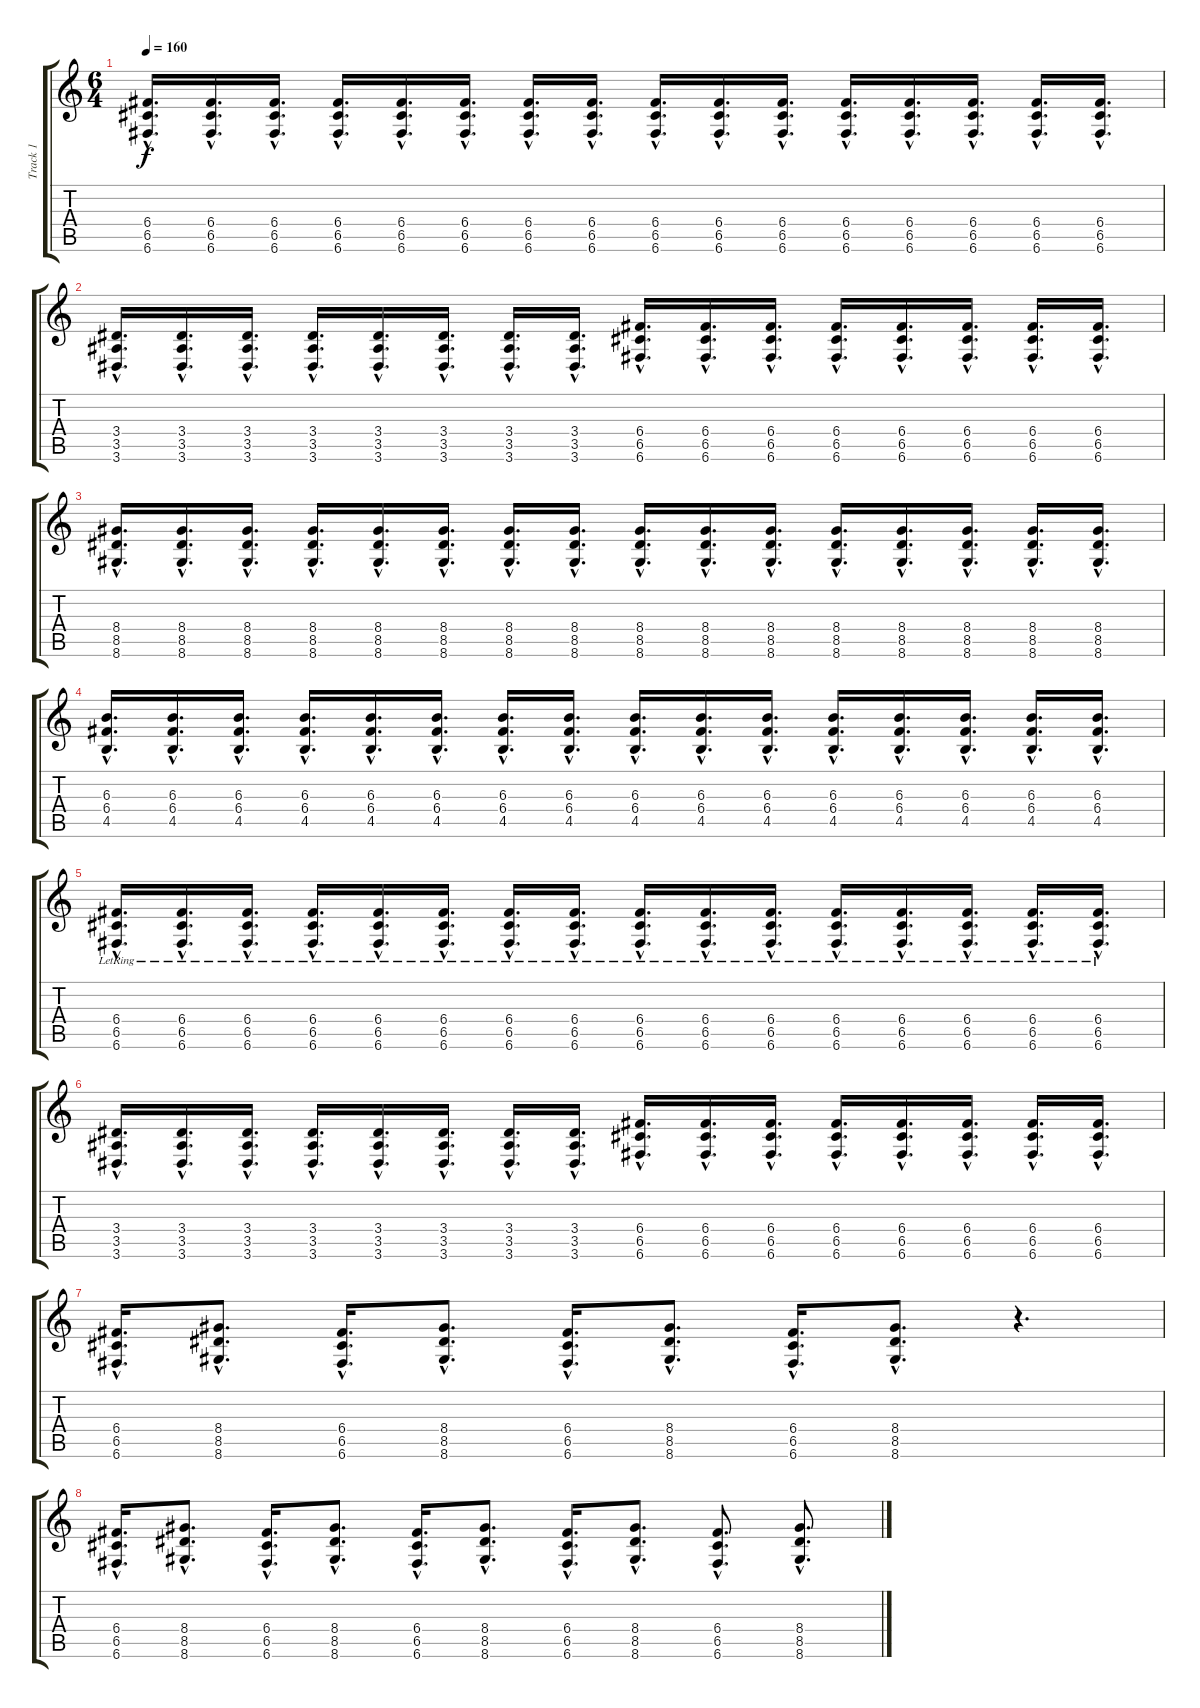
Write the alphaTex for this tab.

\track ("Track 1" "Track 1") {instrument distortionguitar}
\staff {score tabs}
\tuning (D4 A3 F3 C3 G2 C2) {hide}
\ts (6 4)
\tempo 160
\clef g2
\ks c
(6.4{hac} 6.5{hac} 6.6{hac}).16{d dy f} (6.4{hac} 6.5{hac} 6.6{hac}).16{d} (6.4{hac} 6.5{hac} 6.6{hac}).16{d} (6.4{hac} 6.5{hac} 6.6{hac}).16{d} (6.4{hac} 6.5{hac} 6.6{hac}).16{d} (6.4{hac} 6.5{hac} 6.6{hac}).16{d} (6.4{hac} 6.5{hac} 6.6{hac}).16{d} (6.4{hac} 6.5{hac} 6.6{hac}).16{d} (6.4{hac} 6.5{hac} 6.6{hac}).16{d} (6.4{hac} 6.5{hac} 6.6{hac}).16{d} (6.4{hac} 6.5{hac} 6.6{hac}).16{d} (6.4{hac} 6.5{hac} 6.6{hac}).16{d} (6.4{hac} 6.5{hac} 6.6{hac}).16{d} (6.4{hac} 6.5{hac} 6.6{hac}).16{d} (6.4{hac} 6.5{hac} 6.6{hac}).16{d} (6.4{hac} 6.5{hac} 6.6{hac}).16{d} |
(3.4{hac} 3.5{hac} 3.6{hac}).16{d} (3.4{hac} 3.5{hac} 3.6{hac}).16{d} (3.4{hac} 3.5{hac} 3.6{hac}).16{d} (3.4{hac} 3.5{hac} 3.6{hac}).16{d} (3.4{hac} 3.5{hac} 3.6{hac}).16{d} (3.4{hac} 3.5{hac} 3.6{hac}).16{d} (3.4{hac} 3.5{hac} 3.6{hac}).16{d} (3.4{hac} 3.5{hac} 3.6{hac}).16{d} (6.4{hac} 6.5{hac} 6.6{hac}).16{d} (6.4{hac} 6.5{hac} 6.6{hac}).16{d} (6.4{hac} 6.5{hac} 6.6{hac}).16{d} (6.4{hac} 6.5{hac} 6.6{hac}).16{d} (6.4{hac} 6.5{hac} 6.6{hac}).16{d} (6.4{hac} 6.5{hac} 6.6{hac}).16{d} (6.4{hac} 6.5{hac} 6.6{hac}).16{d} (6.4{hac} 6.5{hac} 6.6{hac}).16{d} |
(8.4{hac} 8.5{hac} 8.6{hac}).16{d} (8.4{hac} 8.5{hac} 8.6{hac}).16{d} (8.4{hac} 8.5{hac} 8.6{hac}).16{d} (8.4{hac} 8.5{hac} 8.6{hac}).16{d} (8.4{hac} 8.5{hac} 8.6{hac}).16{d} (8.4{hac} 8.5{hac} 8.6{hac}).16{d} (8.4{hac} 8.5{hac} 8.6{hac}).16{d} (8.4{hac} 8.5{hac} 8.6{hac}).16{d} (8.4{hac} 8.5{hac} 8.6{hac}).16{d} (8.4{hac} 8.5{hac} 8.6{hac}).16{d} (8.4{hac} 8.5{hac} 8.6{hac}).16{d} (8.4{hac} 8.5{hac} 8.6{hac}).16{d} (8.4{hac} 8.5{hac} 8.6{hac}).16{d} (8.4{hac} 8.5{hac} 8.6{hac}).16{d} (8.4{hac} 8.5{hac} 8.6{hac}).16{d} (8.4{hac} 8.5{hac} 8.6{hac}).16{d} |
(6.3{hac} 6.4{hac} 4.5{hac}).16{d} (6.3{hac} 6.4{hac} 4.5{hac}).16{d} (6.3{hac} 6.4{hac} 4.5{hac}).16{d} (6.3{hac} 6.4{hac} 4.5{hac}).16{d} (6.3{hac} 6.4{hac} 4.5{hac}).16{d} (6.3{hac} 6.4{hac} 4.5{hac}).16{d} (6.3{hac} 6.4{hac} 4.5{hac}).16{d} (6.3{hac} 6.4{hac} 4.5{hac}).16{d} (6.3{hac} 6.4{hac} 4.5{hac}).16{d} (6.3{hac} 6.4{hac} 4.5{hac}).16{d} (6.3{hac} 6.4{hac} 4.5{hac}).16{d} (6.3{hac} 6.4{hac} 4.5{hac}).16{d} (6.3{hac} 6.4{hac} 4.5{hac}).16{d} (6.3{hac} 6.4{hac} 4.5{hac}).16{d} (6.3{hac} 6.4{hac} 4.5{hac}).16{d} (6.3{hac} 6.4{hac} 4.5{hac}).16{d} |
(6.4{hac lr} 6.5{hac lr} 6.6{hac lr}).16{d} (6.4{hac lr} 6.5{hac lr} 6.6{hac lr}).16{d} (6.4{hac lr} 6.5{hac lr} 6.6{hac lr}).16{d} (6.4{hac lr} 6.5{hac lr} 6.6{hac lr}).16{d} (6.4{hac lr} 6.5{hac lr} 6.6{hac lr}).16{d} (6.4{hac lr} 6.5{hac lr} 6.6{hac lr}).16{d} (6.4{hac lr} 6.5{hac lr} 6.6{hac lr}).16{d} (6.4{hac lr} 6.5{hac lr} 6.6{hac lr}).16{d} (6.4{hac lr} 6.5{hac lr} 6.6{hac lr}).16{d} (6.4{hac lr} 6.5{hac lr} 6.6{hac lr}).16{d} (6.4{hac lr} 6.5{hac lr} 6.6{hac lr}).16{d} (6.4{hac} 6.5{hac lr} 6.6{hac lr}).16{d} (6.4{hac lr} 6.5{hac lr} 6.6{hac lr}).16{d} (6.4{hac lr} 6.5{hac lr} 6.6{hac lr}).16{d} (6.4{hac lr} 6.5{hac lr} 6.6{hac lr}).16{d} (6.4{hac lr} 6.5{hac lr} 6.6{hac lr}).16{d} |
(3.4{hac} 3.5{hac} 3.6{hac}).16{d} (3.4{hac} 3.5{hac} 3.6{hac}).16{d} (3.4{hac} 3.5{hac} 3.6{hac}).16{d} (3.4{hac} 3.5{hac} 3.6{hac}).16{d} (3.4{hac} 3.5{hac} 3.6{hac}).16{d} (3.4{hac} 3.5{hac} 3.6{hac}).16{d} (3.4{hac} 3.5{hac} 3.6{hac}).16{d} (3.4{hac} 3.5{hac} 3.6{hac}).16{d} (6.4{hac} 6.5{hac} 6.6{hac}).16{d} (6.4{hac} 6.5{hac} 6.6{hac}).16{d} (6.4{hac} 6.5{hac} 6.6{hac}).16{d} (6.4{hac} 6.5{hac} 6.6{hac}).16{d} (6.4{hac} 6.5{hac} 6.6{hac}).16{d} (6.4{hac} 6.5{hac} 6.6{hac}).16{d} (6.4{hac} 6.5{hac} 6.6{hac}).16{d} (6.4{hac} 6.5{hac} 6.6{hac}).16{d} |
(6.4{hac} 6.5{hac} 6.6{hac}).16{d} (8.4{hac} 8.5{hac} 8.6{hac}).8{d} (6.4{hac} 6.5{hac} 6.6{hac}).16{d} (8.4{hac} 8.5{hac} 8.6{hac}).8{d} (6.4{hac} 6.5{hac} 6.6{hac}).16{d} (8.4{hac} 8.5{hac} 8.6{hac}).8{d} (6.4{hac} 6.5{hac} 6.6{hac}).16{d} (8.4{hac} 8.5{hac} 8.6{hac}).8{d} r.4{d} |
(6.4{hac} 6.5{hac} 6.6{hac}).16{d} (8.4{hac} 8.5{hac} 8.6{hac}).8{d} (6.4{hac} 6.5{hac} 6.6{hac}).16{d} (8.4{hac} 8.5{hac} 8.6{hac}).8{d} (6.4{hac} 6.5{hac} 6.6{hac}).16{d} (8.4{hac} 8.5{hac} 8.6{hac}).8{d} (6.4{hac} 6.5{hac} 6.6{hac}).16{d} (8.4{hac} 8.5{hac} 8.6{hac}).8{d} (6.4{hac} 6.5{hac} 6.6{hac}).8{d} (8.4{hac} 8.5{hac} 8.6{hac}).8{d}
